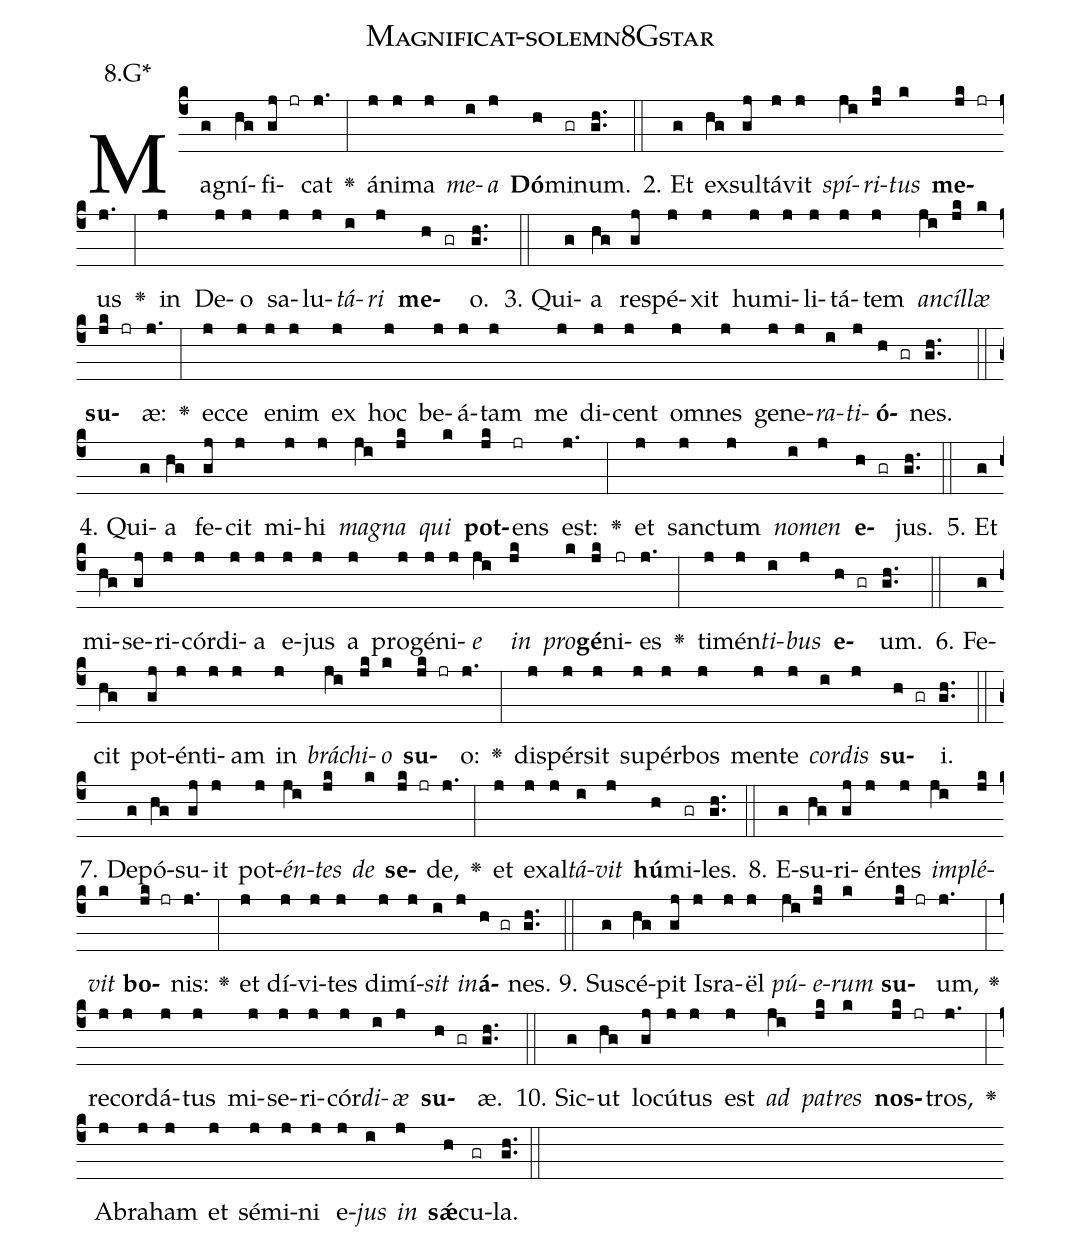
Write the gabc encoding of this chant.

name: Magnificat-solemn8Gstar;
annotation: 8.G*;
%%
(c4)Ma(g)gní(hg)fi(gj jr)cat(j.) <v>\greheightstar</v>(:) á(j)ni(j)ma(j) <i>me</i>(i)<i>a</i>(j) <b>Dó</b>(h)mi(gr)num.(gh..) (::)
2. Et(g) ex(hg)sul(gj)tá(j)vit(j) <i>spí</i>(ji)<i>ri</i>(jk)<i>tus</i>(k) <b>me</b>(jk jr)us(j.) <v>\greheightstar</v>(:) in(j) De(j)o(j) sa(j)lu(j)<i>tá</i>(i)<i>ri</i>(j) <b>me</b>(h gr)o.(gh..) (::)
3. Qui(g)a(hg) re(gj)spé(j)xit(j) hu(j)mi(j)li(j)tá(j)tem(j) <i>an</i>(ji)<i>cíl</i>(jk)<i>læ</i>(k) <b>su</b>(jk jr)æ:(j.) <v>\greheightstar</v>(:) ec(j)ce(j) e(j)nim(j) ex(j) hoc(j) be(j)á(j)tam(j) me(j) di(j)cent(j) om(j)nes(j) ge(j)ne(j)<i>ra</i>(i)<i>ti</i>(j)<b>ó</b>(h gr)nes.(gh..) (::)
4. Qui(g)a(hg) fe(gj)cit(j) mi(j)hi(j) <i>ma</i>(ji)<i>gna</i>(jk) <i>qui</i>(k) <b>pot</b>(jk)ens(jr) est:(j.) <v>\greheightstar</v>(:) et(j) sanc(j)tum(j) <i>no</i>(i)<i>men</i>(j) <b>e</b>(h gr)jus.(gh..) (::)
5. Et(g) mi(hg)se(gj)ri(j)cór(j)di(j)a(j) e(j)jus(j) a(j) pro(j)gé(j)ni(j)<i>e</i>(ji) <i>in</i>(jk) <i>pro</i>(k)<b>gé</b>(jk)ni(jr)es(j.) <v>\greheightstar</v>(:) ti(j)mén(j)<i>ti</i>(i)<i>bus</i>(j) <b>e</b>(h gr)um.(gh..) (::)
6. Fe(g)cit(hg) pot(gj)én(j)ti(j)am(j) in(j) <i>brá</i>(ji)<i>chi</i>(jk)<i>o</i>(k) <b>su</b>(jk jr)o:(j.) <v>\greheightstar</v>(:) di(j)spér(j)sit(j) su(j)pér(j)bos(j) men(j)te(j) <i>cor</i>(i)<i>dis</i>(j) <b>su</b>(h gr)i.(gh..) (::)
7. De(g)pó(hg)su(gj)it(j) pot(j)<i>én</i>(ji)<i>tes</i>(jk) <i>de</i>(k) <b>se</b>(jk jr)de,(j.) <v>\greheightstar</v>(:) et(j) ex(j)al(j)<i>tá</i>(i)<i>vit</i>(j) <b>hú</b>(h)mi(gr)les.(gh..) (::)
8. E(g)su(hg)ri(gj)én(j)tes(j) <i>im</i>(ji)<i>plé</i>(jk)<i>vit</i>(k) <b>bo</b>(jk jr)nis:(j.) <v>\greheightstar</v>(:) et(j) dí(j)vi(j)tes(j) di(j)mí(j)<i>sit</i>(i) <i>in</i>(j)<b>á</b>(h gr)nes.(gh..) (::)
9. Su(g)scé(hg)pit(gj) Is(j)ra(j)ël(j) <i>pú</i>(ji)<i>e</i>(jk)<i>rum</i>(k) <b>su</b>(jk jr)um,(j.) <v>\greheightstar</v>(:) re(j)cor(j)dá(j)tus(j) mi(j)se(j)ri(j)cór(j)<i>di</i>(i)<i>æ</i>(j) <b>su</b>(h gr)æ.(gh..) (::)
10. Sic(g)ut(hg) lo(gj)cú(j)tus(j) est(j) <i>ad</i>(ji) <i>pa</i>(jk)<i>tres</i>(k) <b>nos</b>(jk jr)tros,(j.) <v>\greheightstar</v>(:) A(j)bra(j)ham(j) et(j) sé(j)mi(j)ni(j) e(j)<i>jus</i>(i) <i>in</i>(j) <b>sǽ</b>(h)cu(gr)la.(gh..) (::)
